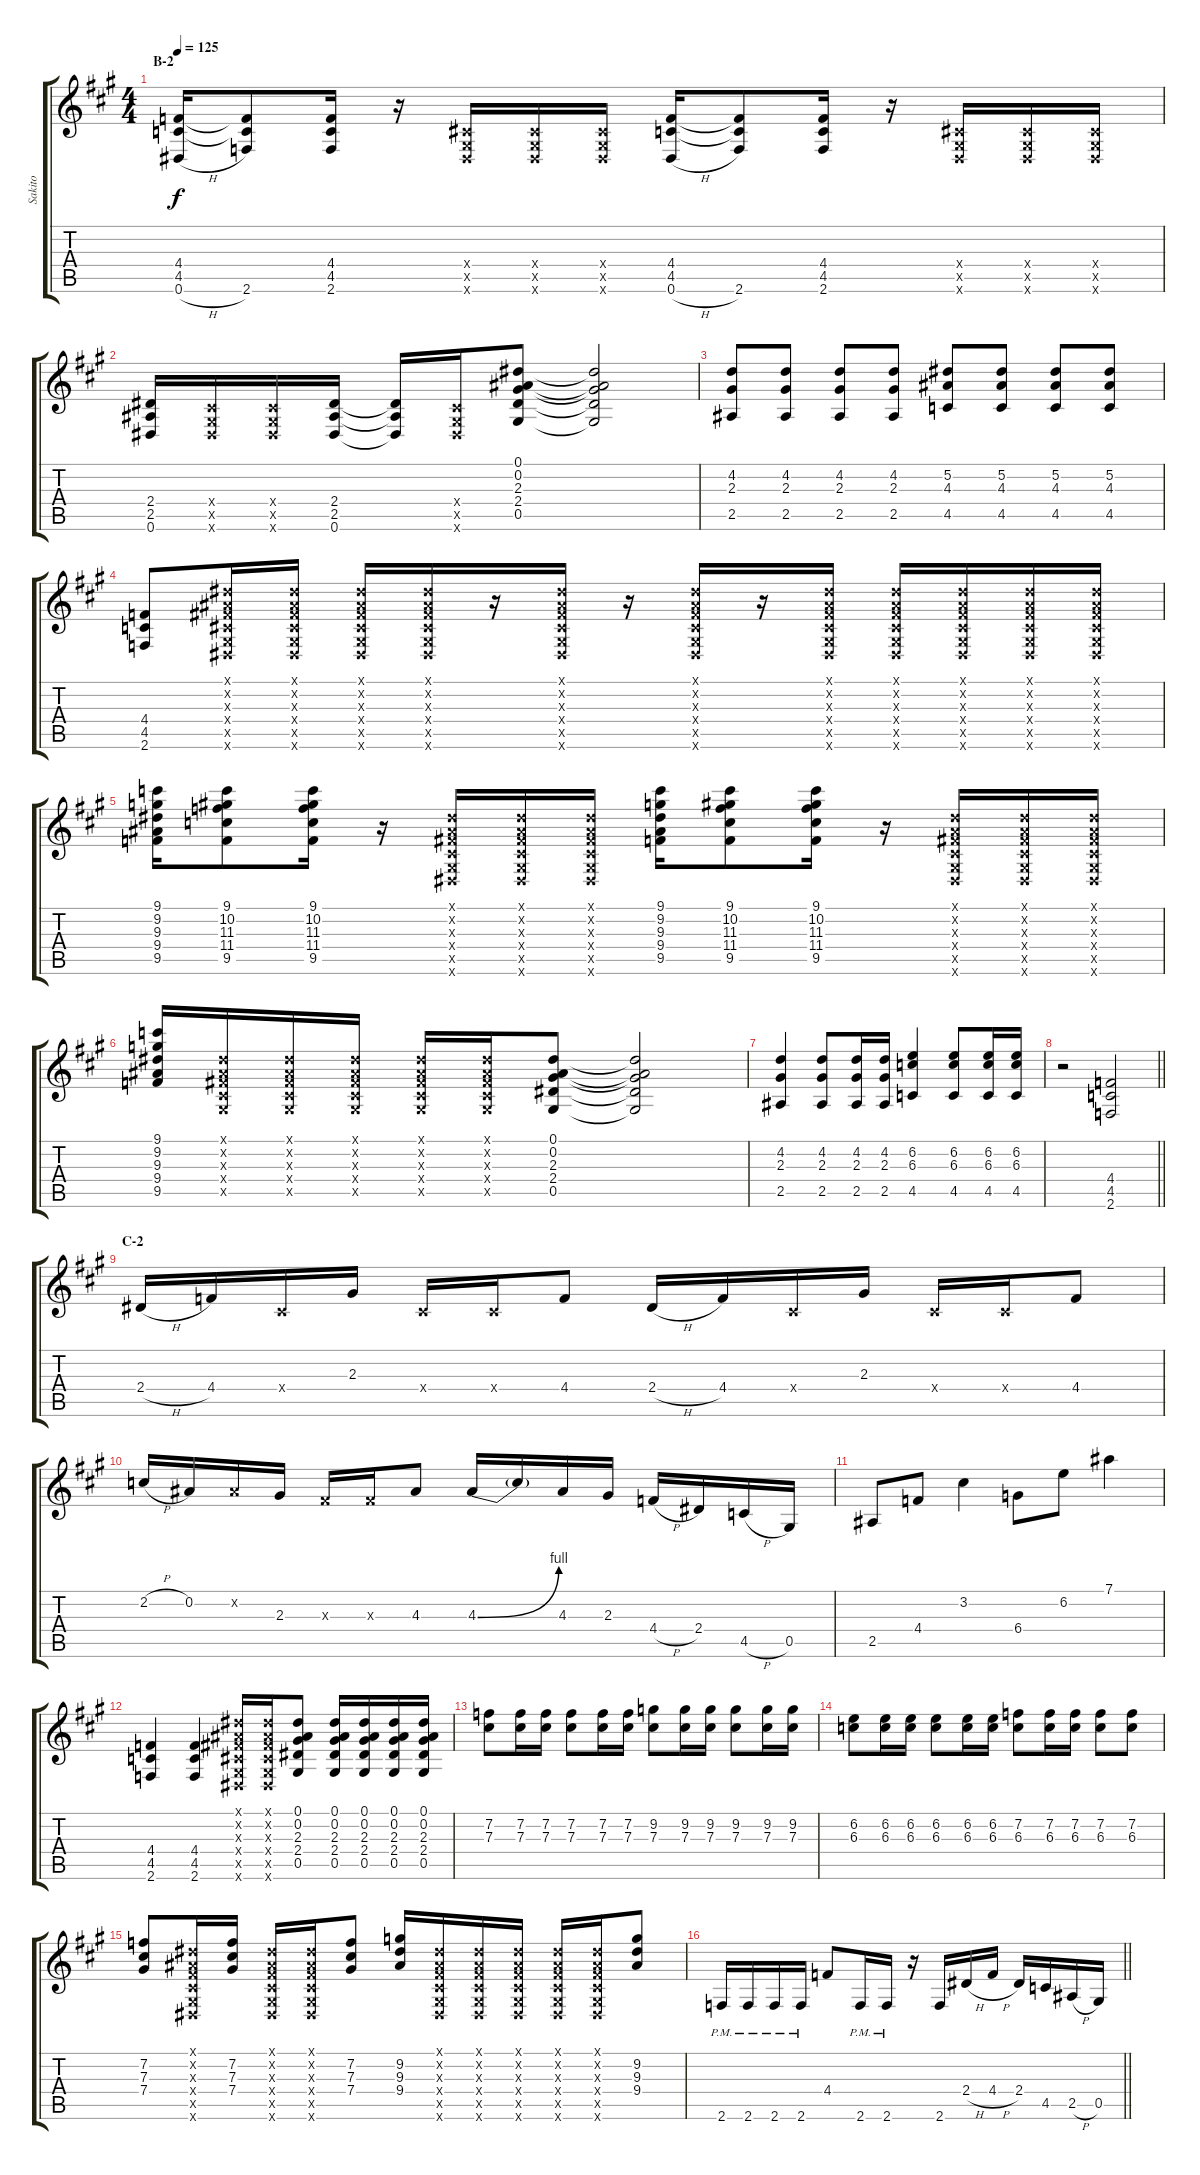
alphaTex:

\track ("Sakito" "Sakito") {instrument distortionguitar}
\staff {score tabs}
\tuning (Eb4 Bb3 Gb3 Db3 Ab2 Eb2) {hide}
\ts (4 4)
\section ("" "B-2")
\tempo 125
\clef g2
\ks a
(4.4 4.5 0.6{h}).16{dy f} (4.4{t} 4.5{t} 2.6).8 (4.4 4.5 2.6).16 r.16 (0.4{x} 0.5{x} 0.6{x}).16 (0.4{x} 0.5{x} 0.6{x}).16 (0.4{x} 0.5{x} 0.6{x}).16 (4.4 4.5 0.6{h}).16 (4.4{t} 4.5{t} 2.6).8 (4.4 4.5 2.6).16 r.16 (0.4{x} 0.5{x} 0.6{x}).16 (0.4{x} 0.5{x} 0.6{x}).16 (0.4{x} 0.5{x} 0.6{x}).16 |
(2.4 2.5 0.6).16 (0.4{x} 0.5{x} 0.6{x}).16 (0.4{x} 0.5{x} 0.6{x}).16 (2.4 2.5 0.6).16 (2.4{t} 2.5{t} 0.6{t}).16 (0.4{x} 0.5{x} 0.6{x}).16 (0.1 0.2 2.3 2.4 0.5).8 (0.1{t} 0.2{t} 2.3{t} 2.4{t} 0.5{t}).2 |
(4.2 2.3 2.5).8 (4.2 2.3 2.5).8 (4.2 2.3 2.5).8 (4.2 2.3 2.5).8 (5.2 4.3 4.5).8 (5.2 4.3 4.5).8 (5.2 4.3 4.5).8 (5.2 4.3 4.5).8 |
(4.4 4.5 2.6).8 (0.1{x} 0.2{x} 0.3{x} 0.4{x} 0.5{x} 0.6{x}).16 (0.1{x} 0.2{x} 0.3{x} 0.4{x} 0.5{x} 0.6{x}).16 (0.1{x} 0.2{x} 0.3{x} 0.4{x} 0.5{x} 0.6{x}).16 (0.1{x} 0.2{x} 0.3{x} 0.4{x} 0.5{x} 0.6{x}).16 r.16 (0.1{x} 0.2{x} 0.3{x} 0.4{x} 0.5{x} 0.6{x}).16 r.16 (0.1{x} 0.2{x} 0.3{x} 0.4{x} 0.5{x} 0.6{x}).16 r.16 (0.1{x} 0.2{x} 0.3{x} 0.4{x} 0.5{x} 0.6{x}).16 (0.1{x} 0.2{x} 0.3{x} 0.4{x} 0.5{x} 0.6{x}).16 (0.1{x} 0.2{x} 0.3{x} 0.4{x} 0.5{x} 0.6{x}).16 (0.1{x} 0.2{x} 0.3{x} 0.4{x} 0.5{x} 0.6{x}).16 (0.1{x} 0.2{x} 0.3{x} 0.4{x} 0.5{x} 0.6{x}).16 |
(9.1 9.2 9.3 9.4 9.5).16 (9.1 10.2 11.3 11.4 9.5).8 (9.1 10.2 11.3 11.4 9.5).16 r.16 (0.1{x} 0.2{x} 0.3{x} 0.4{x} 0.5{x} 0.6{x}).16 (0.1{x} 0.2{x} 0.3{x} 0.4{x} 0.5{x} 0.6{x}).16 (0.1{x} 0.2{x} 0.3{x} 0.4{x} 0.5{x} 0.6{x}).16 (9.1 9.2 9.3 9.4 9.5).16 (9.1 10.2 11.3 11.4 9.5).8 (9.1 10.2 11.3 11.4 9.5).16 r.16 (0.1{x} 0.2{x} 0.3{x} 0.4{x} 0.5{x} 0.6{x}).16 (0.1{x} 0.2{x} 0.3{x} 0.4{x} 0.5{x} 0.6{x}).16 (0.1{x} 0.2{x} 0.3{x} 0.4{x} 0.5{x} 0.6{x}).16 |
(9.1 9.2 9.3 9.4 9.5).16 (0.1{x} 0.2{x} 0.3{x} 0.4{x} 0.5{x}).16 (0.1{x} 0.2{x} 0.3{x} 0.4{x} 0.5{x}).16 (0.1{x} 0.2{x} 0.3{x} 0.4{x} 0.5{x}).16 (0.1{x} 0.2{x} 0.3{x} 0.4{x} 0.5{x}).16 (0.1{x} 0.2{x} 0.3{x} 0.4{x} 0.5{x}).16 (0.1 0.2 2.3 2.4 0.5).8 (0.1{t} 0.2{t} 2.3{t} 2.4{t} 0.5{t}).2 |
(4.2 2.3 2.5).4 (4.2 2.3 2.5).8 (4.2 2.3 2.5).16 (4.2 2.3 2.5).16 (6.2 6.3 4.5).4 (6.2 6.3 4.5).8 (6.2 6.3 4.5).16 (6.2 6.3 4.5).16 |
\barLineRight lightlight
r.2 (4.4 4.5 2.6).2 |
\section ("" "C-2")
2.4{h}.16 4.4.16 0.4{x}.16 2.3.16 0.4{x}.16 0.4{x}.16 4.4.8 2.4{h}.16 4.4.16 0.4{x}.16 2.3.16 0.4{x}.16 0.4{x}.16 4.4.8 |
2.2{h}.16 0.2.16 0.2{x}.16 2.3.16 0.3{x}.16 0.3{x}.16 4.3.8 4.3{be (bend 0 0 60 4)}.16 4.3{t}.16 4.3.16 2.3.16 4.4{h}.16 2.4.16 4.5{h}.16 0.5.16 |
2.5.8 4.4.8 3.2.4 6.4.8 6.2.8 7.1.4 |
(4.4 4.5 2.6).4 (4.4 4.5 2.6).4 (0.1{x} 0.2{x} 0.3{x} 0.4{x} 0.5{x} 0.6{x}).16 (0.1{x} 0.2{x} 0.3{x} 0.4{x} 0.5{x} 0.6{x}).16 (0.1 0.2 2.3 2.4 0.5).8 (0.1 0.2 2.3 2.4 0.5).16 (0.1 0.2 2.3 2.4 0.5).16 (0.1 0.2 2.3 2.4 0.5).16 (0.1 0.2 2.3 2.4 0.5).16 |
(7.2 7.3).8 (7.2 7.3).16 (7.2 7.3).16 (7.2 7.3).8 (7.2 7.3).16 (7.2 7.3).16 (9.2 7.3).8 (9.2 7.3).16 (9.2 7.3).16 (9.2 7.3).8 (9.2 7.3).16 (9.2 7.3).16 |
(6.2 6.3).8 (6.2 6.3).16 (6.2 6.3).16 (6.2 6.3).8 (6.2 6.3).16 (6.2 6.3).16 (7.2 6.3).8 (7.2 6.3).16 (7.2 6.3).16 (7.2 6.3).8 (7.2 6.3).8 |
(7.2 7.3 7.4).8 (0.1{x} 0.2{x} 0.3{x} 0.4{x} 0.5{x} 0.6{x}).16 (7.2 7.3 7.4).16 (0.1{x} 0.2{x} 0.3{x} 0.4{x} 0.5{x} 0.6{x}).16 (0.1{x} 0.2{x} 0.3{x} 0.4{x} 0.5{x} 0.6{x}).16 (7.2 7.3 7.4).8 (9.2 9.3 9.4).16 (0.1{x} 0.2{x} 0.3{x} 0.4{x} 0.5{x} 0.6{x}).16 (0.1{x} 0.2{x} 0.3{x} 0.4{x} 0.5{x} 0.6{x}).16 (0.1{x} 0.2{x} 0.3{x} 0.4{x} 0.5{x} 0.6{x}).16 (0.1{x} 0.2{x} 0.3{x} 0.4{x} 0.5{x} 0.6{x}).16 (0.1{x} 0.2{x} 0.3{x} 0.4{x} 0.5{x} 0.6{x}).16 (9.2 9.3 9.4).8 |
\barLineRight lightlight
2.6{pm}.16 2.6{pm}.16 2.6{pm}.16 2.6{pm}.16 4.4.8 2.6{pm}.16 2.6{pm}.16 r.16 2.6.16 2.4{h}.16 4.4{h}.16 2.4.16 4.5.16 2.5{h}.16 0.5.16
